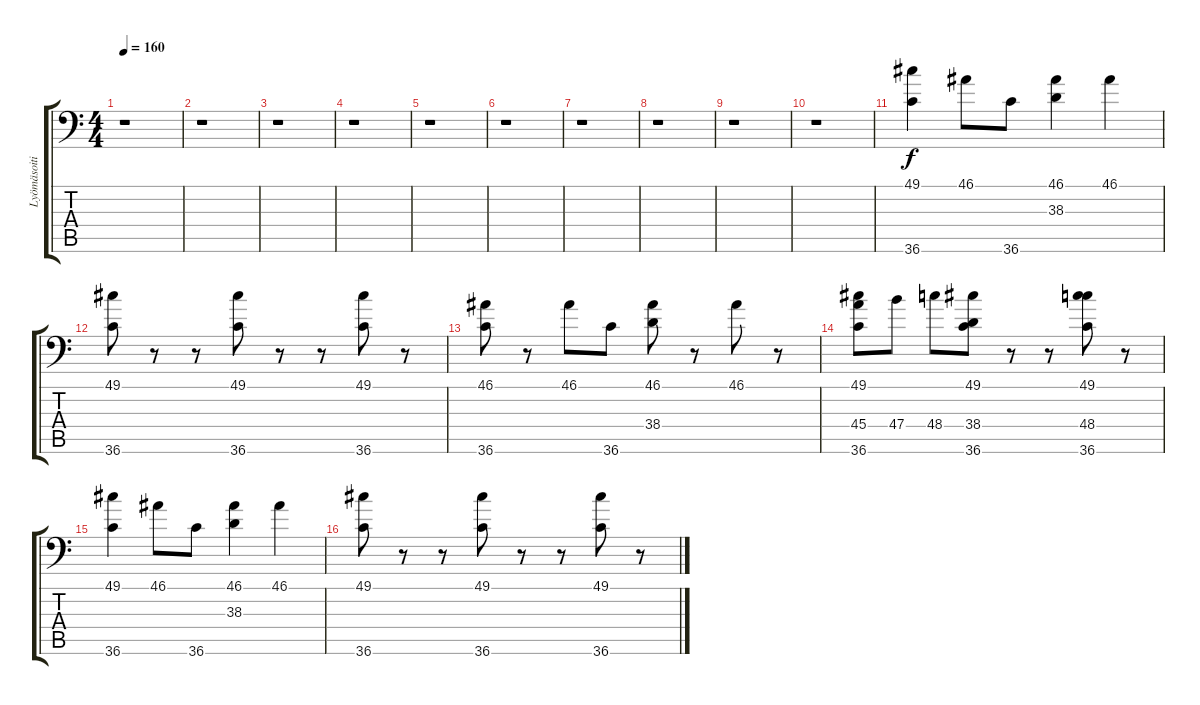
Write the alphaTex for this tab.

\track ("Lyömäsoitin" "Lyömäsoiti") {instrument acousticgrandpiano}
\staff {score tabs}
\tuning (C-1 C-1 C-1 C-1 C-1 C-1) {hide}
\ts (4 4)
\tempo 160
\clef f4
\ks c
r.1{dy f} |
r.1 |
r.1 |
r.1 |
r.1 |
r.1 |
r.1 |
r.1 |
r.1 |
r.1 |
(49.1 36.6).4 46.1.8 36.6.8 (46.1 38.3).4 46.1.4 |
(49.1 36.6).8 r.8 r.8 (49.1 36.6).8 r.8 r.8 (49.1 36.6).8 r.8 |
(46.1 36.6).8 r.8 46.1.8 36.6.8 (46.1 38.4).8 r.8 46.1.8 r.8 |
(49.1 45.4 36.6).8 47.4.8 48.4.8 (49.1 38.4 36.6).8 r.8 r.8 (49.1 48.4 36.6).8 r.8 |
(49.1 36.6).4 46.1.8 36.6.8 (46.1 38.3).4 46.1.4 |
(49.1 36.6).8 r.8 r.8 (49.1 36.6).8 r.8 r.8 (49.1 36.6).8 r.8
